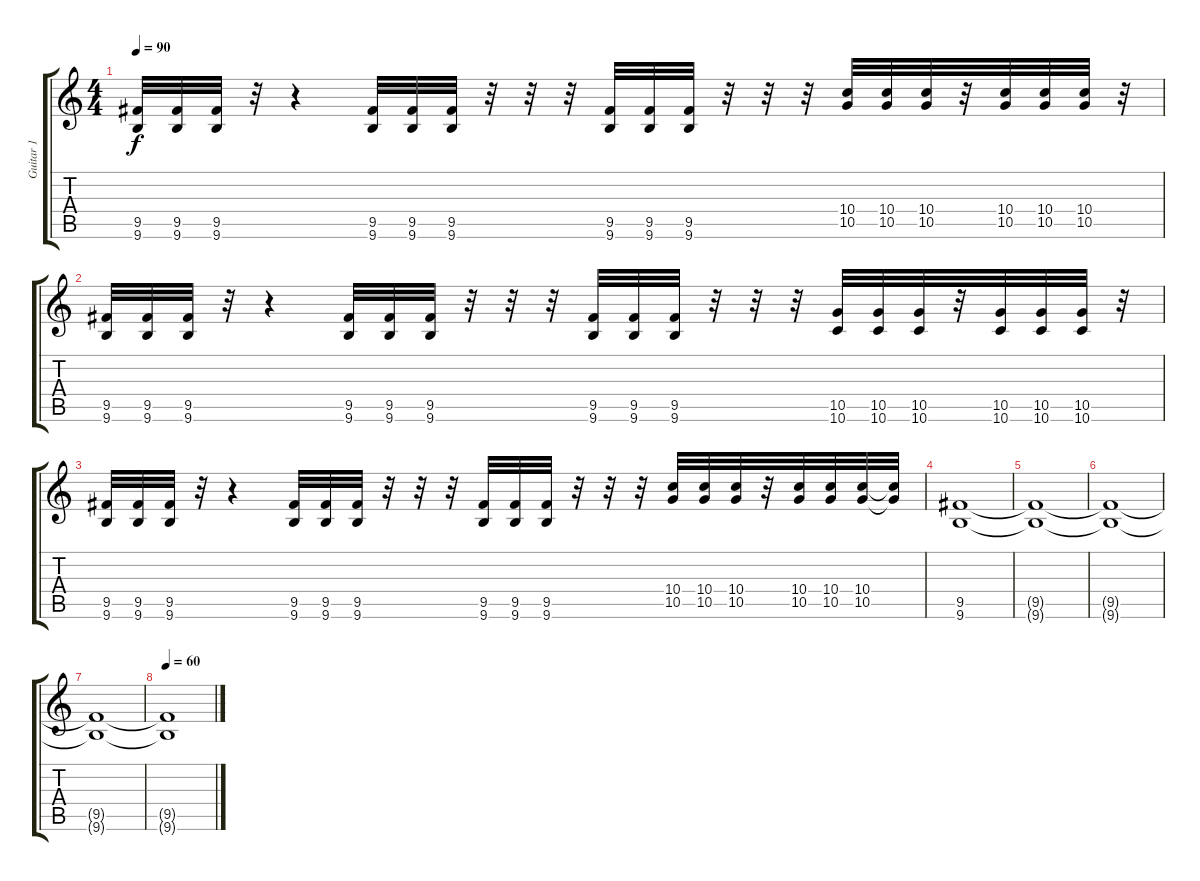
\track ("Guitar 1" "Guitar 1") {instrument acousticguitarsteel}
\staff {score tabs}
\tuning (E4 B3 G3 D3 A2 D2) {hide}
\ts (4 4)
\tempo 90
\clef g2
\ks c
(9.5 9.6).32{dy f} (9.5 9.6).32 (9.5 9.6).32 r.32 r.4 (9.5 9.6).32 (9.5 9.6).32 (9.5 9.6).32 r.32 r.32 r.32 (9.5 9.6).32 (9.5 9.6).32 (9.5 9.6).32 r.32 r.32 r.32 (10.4 10.5).32 (10.4 10.5).32 (10.4 10.5).32 r.32 (10.4 10.5).32 (10.4 10.5).32 (10.4 10.5).32 r.32 |
(9.5 9.6).32 (9.5 9.6).32 (9.5 9.6).32 r.32 r.4 (9.5 9.6).32 (9.5 9.6).32 (9.5 9.6).32 r.32 r.32 r.32 (9.5 9.6).32 (9.5 9.6).32 (9.5 9.6).32 r.32 r.32 r.32 (10.5 10.6).32 (10.5 10.6).32 (10.5 10.6).32 r.32 (10.5 10.6).32 (10.5 10.6).32 (10.5 10.6).32 r.32 |
(9.5 9.6).32 (9.5 9.6).32 (9.5 9.6).32 r.32 r.4 (9.5 9.6).32 (9.5 9.6).32 (9.5 9.6).32 r.32 r.32 r.32 (9.5 9.6).32 (9.5 9.6).32 (9.5 9.6).32 r.32 r.32 r.32 (10.4 10.5).32 (10.4 10.5).32 (10.4 10.5).32 r.32 (10.4 10.5).32 (10.4 10.5).32 (10.4 10.5).32 (10.4{t} 10.5{t}).32 |
(9.5 9.6).1 |
(9.5{t} 9.6{t}).1 |
(9.5{t} 9.6{t}).1{volume 0} |
(9.5{t} 9.6{t}).1 |
\tempo 60
(9.5{t} 9.6{t}).1
